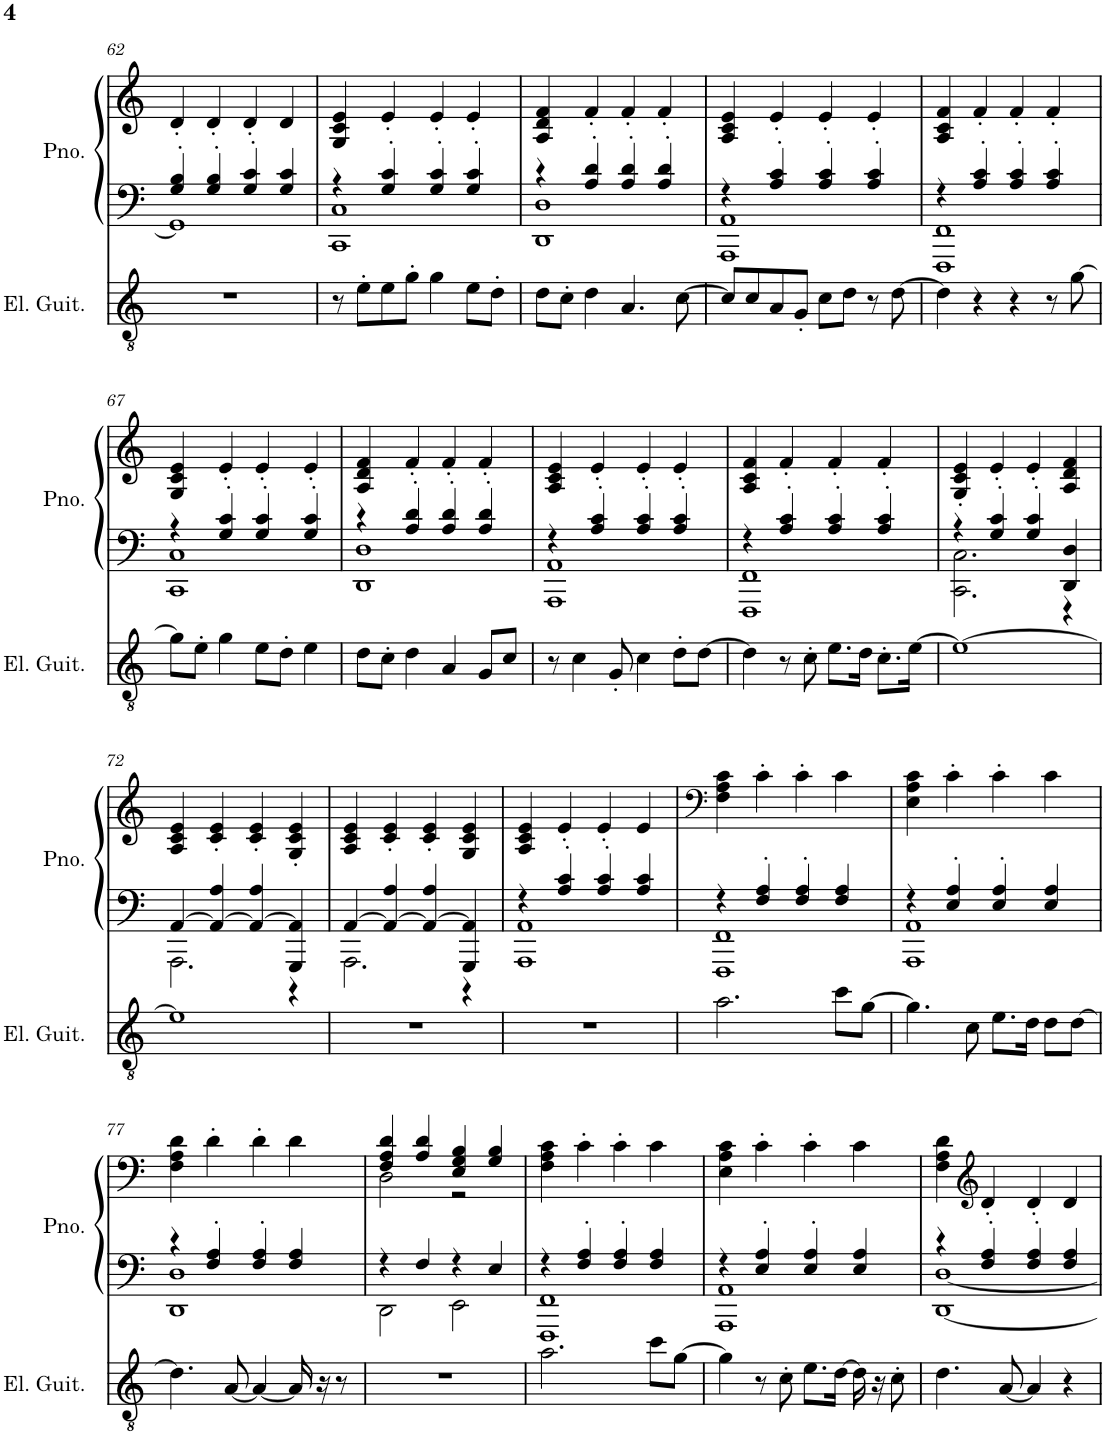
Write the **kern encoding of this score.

**kern	**kern	**kern	**kern	**kern	**kern	**kern
*part6	*part5	*part4	*part3	*part2	*part1	*part1
*staff7	*staff6	*staff5	*staff4	*staff3	*staff2	*staff1
*I"Pad Synthesizer	*I"Pardessus de viole	*I"Electric Guitar	*I"Winds	*I"Fretless Electric Bass	*I"Piano, Stay	*
*I'Synth.	*I'Pds. v.	*I'El. Guit.	*I'Wi.	*I'Frtl. El. B.	*I'Pno.	*
!!LO:PB:g=z
*clefF4	*clefG2	*clefGv2	*clefG2	*clefF4	*clefF4	*clefG2
*	*	*	*	*Trd7c12	*	*
*k[]	*k[]	*k[]	*k[]	*k[]	*k[]	*k[]
*M4/4	*M4/4	*M4/4	*M4/4	*M4/4	*M4/4	*M4/4
=62	=62	=62	=62	=62	=62	=62
*	*	*	*	*	*^	*
4GGGG]	1r	1r	1r	1r	4G/' 4B/'	1GG]	4d'/
4r	.	.	.	.	4G/' 4B/'	.	4d'/
2r	.	.	.	.	4G/' 4c/'	.	4d'/
.	.	.	.	.	4G/ 4c/	.	4d/
=63	=63	=63	=63	=63	=63	=63	=63
1r	1r	8r	1r	1C	4r	1CC 1C	4G/ 4c/ 4e/
.	.	8e'\L	.	.	.	.	.
.	.	8e\	.	.	4G/' 4c/'	.	4e'/
.	.	8g'\J	.	.	.	.	.
.	.	4g\	.	.	4G/' 4c/'	.	4e'/
.	.	8e\L	.	.	4G/' 4c/'	.	4e'/
.	.	8d'\J	.	.	.	.	.
=64	=64	=64	=64	=64	=64	=64	=64
1r	1r	8d\L	1r	1D	4r	1DD 1D	4A/ 4d/ 4f/
.	.	8c'\J	.	.	.	.	.
.	.	4d\	.	.	4A/' 4d/'	.	4f'/
.	.	4.A/	.	.	4A/' 4d/'	.	4f'/
.	.	.	.	.	4A/' 4d/'	.	4f'/
.	.	[8c\	.	.	.	.	.
=65	=65	=65	=65	=65	=65	=65	=65
1r	1r	8c/L]	1r	1AA	4r	1AAA 1AA	4A/ 4c/ 4e/
.	.	8c/	.	.	.	.	.
.	.	8A/	.	.	4A/' 4c/'	.	4e'/
.	.	8G'/J	.	.	.	.	.
.	.	8c\L	.	.	4A/' 4c/'	.	4e'/
.	.	8d\J	.	.	.	.	.
.	.	8r	.	.	4A/' 4c/'	.	4e'/
.	.	[8d\	.	.	.	.	.
=66	=66	=66	=66	=66	=66	=66	=66
1r	1r	4d\]	1r	1FF	4r	1FFF 1FF	4A/ 4c/ 4f/
.	.	4r	.	.	4A/' 4c/'	.	4f'/
.	.	4r	.	.	4A/' 4c/'	.	4f'/
.	.	8r	.	.	4A/' 4c/'	.	4f'/
.	.	[8g\	.	.	.	.	.
!!LO:LB:g=z
=67	=67	=67	=67	=67	=67	=67	=67
1r	1r	8g\L]	1r	1C	4r	1CC 1C	4G/ 4c/ 4e/
.	.	8e'\J	.	.	.	.	.
.	.	4g\	.	.	4G/' 4c/'	.	4e'/
.	.	8e\L	.	.	4G/' 4c/'	.	4e'/
.	.	8d'\J	.	.	.	.	.
.	.	4e\	.	.	4G/' 4c/'	.	4e'/
=68	=68	=68	=68	=68	=68	=68	=68
1r	1r	8d\L	1r	1D	4r	1DD 1D	4A/ 4d/ 4f/
.	.	8c'\J	.	.	.	.	.
.	.	4d\	.	.	4A/' 4d/'	.	4f'/
.	.	4A/	.	.	4A/' 4d/'	.	4f'/
.	.	8G/L	.	.	4A/' 4d/'	.	4f'/
.	.	8c/J	.	.	.	.	.
=69	=69	=69	=69	=69	=69	=69	=69
1r	1r	8r	1r	1AA	4r	1AAA 1AA	4A/ 4c/ 4e/
.	.	4c\	.	.	.	.	.
.	.	.	.	.	4A/' 4c/'	.	4e'/
.	.	8G'/	.	.	.	.	.
.	.	4c\	.	.	4A/' 4c/'	.	4e'/
.	.	8d'\L	.	.	4A/' 4c/'	.	4e'/
.	.	[8d\J	.	.	.	.	.
=70	=70	=70	=70	=70	=70	=70	=70
1r	1r	4d\]	1r	1FF	4r	1FFF 1FF	4A/ 4c/ 4f/
.	.	8r	.	.	4A/' 4c/'	.	4f'/
.	.	8c'\	.	.	.	.	.
.	.	8.e\L	.	.	4A/' 4c/'	.	4f'/
.	.	16d\Jk	.	.	.	.	.
.	.	8.c'\L	.	.	4A/' 4c/'	.	4f'/
.	.	[16e\Jk	.	.	.	.	.
=71	=71	=71	=71	=71	=71	=71	=71
1r	1r	1e_	1r	2.C	4r	2.CC\ 2.C\	4G/' 4c/' 4e/'
.	.	.	.	.	4G/' 4c/'	.	4e'/
.	.	.	.	.	4G/' 4c/'	.	4e'/
.	.	.	.	4D	4DD/ 4D/	4r	4A/ 4d/ 4f/
!!LO:LB:g=z
=72	=72	=72	=72	=72	=72	=72	=72
1r	1r	1e]	1r	2.AA	[4AA/	2.AAA\	4A/ 4c/ 4e/
.	.	.	.	.	4AA/_ 4A/	.	4c/' 4e/'
.	.	.	.	.	4AA/_ 4A/	.	4c/' 4e/'
.	.	.	.	4GG	4GGG/ 4AA/]	4r	4G/' 4c/' 4e/'
=73	=73	=73	=73	=73	=73	=73	=73
1r	1r	1r	1r	2.AA	[4AA/	2.AAA\	4A/ 4c/ 4e/
.	.	.	.	.	4AA/_ 4A/	.	4c/' 4e/'
.	.	.	.	.	4AA/_ 4A/	.	4c/' 4e/'
.	.	.	.	4GG	4GGG/ 4AA/]	4r	4G/ 4c/ 4e/
=74	=74	=74	=74	=74	=74	=74	=74
1r	1r	1r	1r	1AA	4r	1AAA 1AA	4A/ 4c/ 4e/
.	.	.	.	.	4A/' 4c/'	.	4e'/
.	.	.	.	.	4A/' 4c/'	.	4e'/
.	.	.	.	.	4A/ 4c/	.	4e/
=75	=75	=75	=75	=75	=75	=75	=75
*	*	*	*	*	*	*	*clefF4
1r	1FFF 1FF	2.a\	2.a	1FF	4r	1FFF 1FF	4F\ 4A\ 4c\
.	.	.	.	.	4F/' 4A/'	.	4c'\
.	.	.	.	.	4F/' 4A/'	.	4c'\
.	.	8cc\L	8cc/L	.	4F/ 4A/	.	4c\
.	.	[8g\J	[8g/J	.	.	.	.
=76	=76	=76	=76	=76	=76	=76	=76
1r	1AAA 1AA	4.g\]	4.g]	1AA	4r	1AAA 1AA	4E\ 4A\ 4c\
.	.	.	.	.	4E/' 4A/'	.	4c'\
.	.	8c\	8c	.	.	.	.
.	.	8.e\L	8.e/L	.	4E/' 4A/'	.	4c'\
.	.	16d\Jk	16d/Jk	.	.	.	.
.	.	8d\L	8d/L	.	4E/ 4A/	.	4c\
*	*	*	*clefF4	*	*	*	*
.	.	[8d\J	[8d/J	.	.	.	.
!!LO:LB:g=z
=77	=77	=77	=77	=77	=77	=77	=77
1r	[1DDD [1DD	4.d\]	4.d]	[1DD	4r	1DD 1D	4F\ 4A\ 4d\
.	.	.	.	.	4F/' 4A/'	.	4d'\
.	.	[8A/	[8A	.	.	.	.
.	.	4A/_	4A_	.	4F/' 4A/'	.	4d'\
.	.	16A/]	16A]	.	4F/ 4A/	.	4d\
.	.	16r	16r	.	.	.	.
.	.	8r	8r	.	.	.	.
=78	=78	=78	=78	=78	=78	=78	=78
*	*	*	*	*	*	*	*^
1r	2DDD] 2DD]	1r	1r	2DD]	4r	2DD\	4F/ 4A/ 4d/	2D\
.	.	.	.	.	4F/	.	4A/ 4d/	.
.	2EEE 2EE	.	.	2EE	4r	2EE\	4E/ 4G/ 4B/	2r
.	.	.	.	.	4E/	.	4G/ 4B/	.
*	*	*	*	*	*	*	*v	*v
=79	=79	=79	=79	=79	=79	=79	=79
*	*	*	*clefG2	*	*	*	*
1r	1FFF 1FF	2.a\	2.a	1FF	4r	1FFF 1FF	4F\ 4A\ 4c\
.	.	.	.	.	4F/' 4A/'	.	4c'\
.	.	.	.	.	4F/' 4A/'	.	4c'\
.	.	8cc\L	8cc/L	.	4F/ 4A/	.	4c\
.	.	[8g\J	[8g/J	.	.	.	.
=80	=80	=80	=80	=80	=80	=80	=80
1r	1AAA 1AA	4g\]	4g]	1AA	4r	1AAA 1AA	4E\ 4A\ 4c\
.	.	8r	8r	.	4E/' 4A/'	.	4c'\
.	.	8c'\	8c'	.	.	.	.
.	.	8.e\L	8.e/L	.	4E/' 4A/'	.	4c'\
.	.	[16d\Jk	[16d/Jk	.	.	.	.
.	.	16d\]	16d]	.	4E/ 4A/	.	4c\
.	.	16r	16r	.	.	.	.
.	.	8c'\	8c'	.	.	.	.
=81	=81	=81	=81	=81	=81	=81	=81
1r	[1DDD [1DD	4.d\	4.d	[1DD	4r	[1DD [1D	4F\ 4A\ 4d\
*	*	*	*	*	*	*	*clefG2
.	.	.	.	.	4F/' 4A/'	.	4d'/
*	*	*	*clefF4	*	*	*	*
.	.	[8A/	[8A	.	.	.	.
.	.	4A/]	4A]	.	4F/' 4A/'	.	4d'/
.	.	4r	4r	.	4F/ 4A/	.	4d/
*	*	*	*	*	*v	*v	*
=	=	=	=	=	=	=
*-	*-	*-	*-	*-	*-	*-
